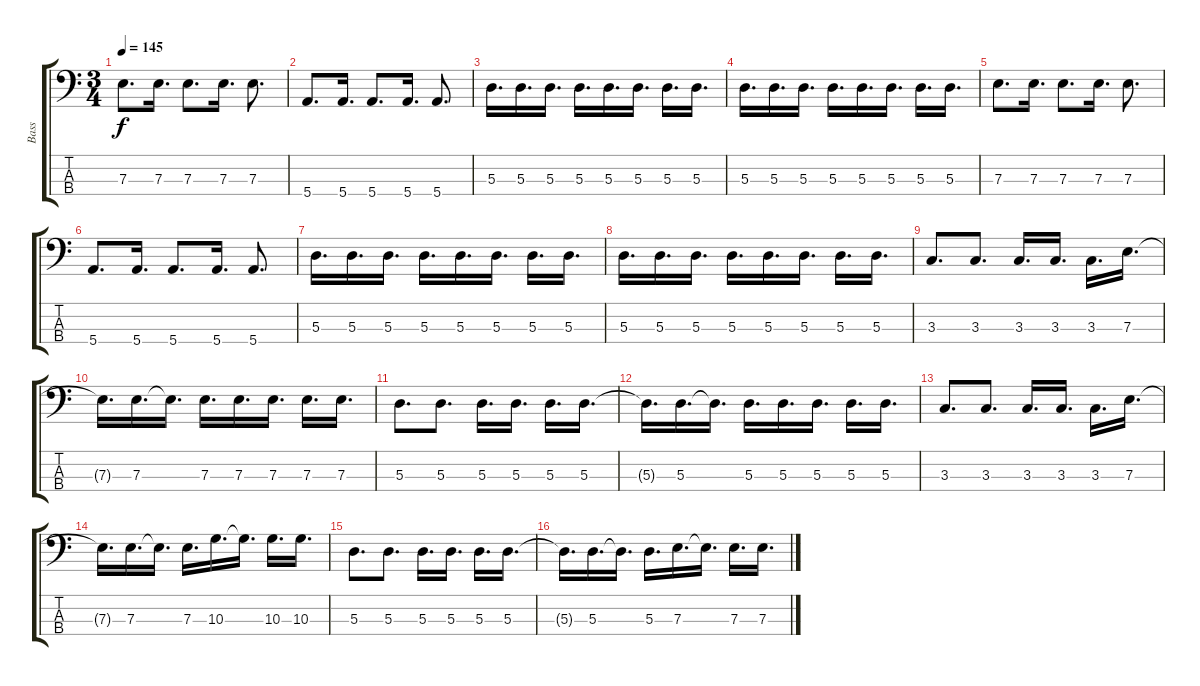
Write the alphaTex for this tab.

\track ("Bass" "Bass") {instrument electricbasspick}
\staff {score tabs}
\tuning (G2 D2 A1 E1) {hide}
\ts (3 4)
\tempo 145
\clef f4
\ks c
7.3.8{d dy f} 7.3.16{d} 7.3.8{d} 7.3.16{d} 7.3.8{d} |
5.4.8{d} 5.4.16{d} 5.4.8{d} 5.4.16{d} 5.4.8{d} |
5.3.16{d} 5.3.16{d} 5.3.16{d} 5.3.16{d} 5.3.16{d} 5.3.16{d} 5.3.16{d} 5.3.16{d} |
5.3.16{d} 5.3.16{d} 5.3.16{d} 5.3.16{d} 5.3.16{d} 5.3.16{d} 5.3.16{d} 5.3.16{d} |
7.3.8{d} 7.3.16{d} 7.3.8{d} 7.3.16{d} 7.3.8{d} |
5.4.8{d} 5.4.16{d} 5.4.8{d} 5.4.16{d} 5.4.8{d} |
5.3.16{d} 5.3.16{d} 5.3.16{d} 5.3.16{d} 5.3.16{d} 5.3.16{d} 5.3.16{d} 5.3.16{d} |
5.3.16{d} 5.3.16{d} 5.3.16{d} 5.3.16{d} 5.3.16{d} 5.3.16{d} 5.3.16{d} 5.3.16{d} |
3.3.8{d} 3.3.8{d} 3.3.16{d} 3.3.16{d} 3.3.16{d} 7.3.16{d} |
7.3{t}.16{d} 7.3.16{d} 7.3{t}.16{d} 7.3.16{d} 7.3.16{d} 7.3.16{d} 7.3.16{d} 7.3.16{d} |
5.3.8{d} 5.3.8{d} 5.3.16{d} 5.3.16{d} 5.3.16{d} 5.3.16{d} |
5.3{t}.16{d} 5.3.16{d} 5.3{t}.16{d} 5.3.16{d} 5.3.16{d} 5.3.16{d} 5.3.16{d} 5.3.16{d} |
3.3.8{d} 3.3.8{d} 3.3.16{d} 3.3.16{d} 3.3.16{d} 7.3.16{d} |
7.3{t}.16{d} 7.3.16{d} 7.3{t}.16{d} 7.3.16{d} 10.3.16{d} 10.3{t}.16{d} 10.3.16{d} 10.3.16{d} |
5.3.8{d} 5.3.8{d} 5.3.16{d} 5.3.16{d} 5.3.16{d} 5.3.16{d} |
5.3{t}.16{d} 5.3.16{d} 5.3{t}.16{d} 5.3.16{d} 7.3.16{d} 7.3{t}.16{d} 7.3.16{d} 7.3.16{d}
